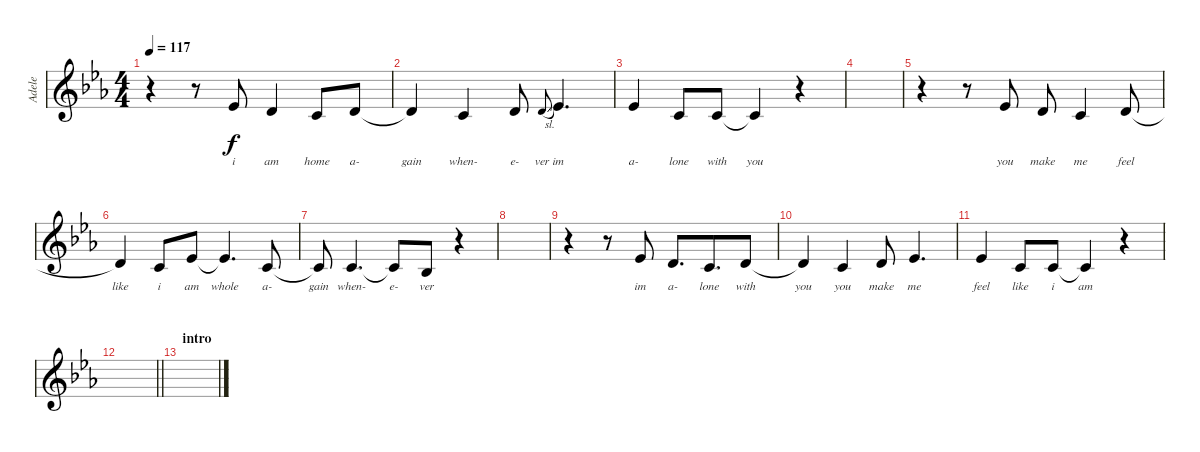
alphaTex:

\track ("Adele" "Adele") {instrument synthvoice}
\staff {score}
\tuning (E5 B4 G4 D4 A3 E3) {hide}
\ts (4 4)
\tempo 117
\clef g2
\ks cminor
r.4{dy f} r.8 1.4.8{lyrics (0 "i") lyrics (1 "") lyrics (2 "") lyrics (3 "") lyrics (4 "")} 0.4.4{lyrics (0 "am") lyrics (1 "") lyrics (2 "") lyrics (3 "") lyrics (4 "")} 3.5.8{lyrics (0 "home") lyrics (1 "") lyrics (2 "") lyrics (3 "") lyrics (4 "")} 0.4.8{lyrics (0 "a-") lyrics (1 "") lyrics (2 "") lyrics (3 "") lyrics (4 "")} |
0.4{t}.4{lyrics (0 "gain") lyrics (1 "") lyrics (2 "") lyrics (3 "") lyrics (4 "")} 3.5.4{lyrics (0 "when-") lyrics (1 "") lyrics (2 "") lyrics (3 "") lyrics (4 "")} 0.4.8{lyrics (0 "e-") lyrics (1 "") lyrics (2 "") lyrics (3 "") lyrics (4 "")} 0.4{sl}.8{lyrics (0 "ver") lyrics (1 "") lyrics (2 "") lyrics (3 "") lyrics (4 "") gr onbeat} 1.4.4{d lyrics (0 "im") lyrics (1 "") lyrics (2 "") lyrics (3 "") lyrics (4 "")} |
1.4.4{lyrics (0 "a-") lyrics (1 "") lyrics (2 "") lyrics (3 "") lyrics (4 "")} 3.5.8{lyrics (0 "lone") lyrics (1 "") lyrics (2 "") lyrics (3 "") lyrics (4 "")} 3.5.8{lyrics (0 "with") lyrics (1 "") lyrics (2 "") lyrics (3 "") lyrics (4 "")} 3.5{t}.4{lyrics (0 "you") lyrics (1 "") lyrics (2 "") lyrics (3 "") lyrics (4 "")} r.4 |
|
r.4 r.8 1.4.8{lyrics (0 "you") lyrics (1 "") lyrics (2 "") lyrics (3 "") lyrics (4 "")} 0.4.8{lyrics (0 "make") lyrics (1 "") lyrics (2 "") lyrics (3 "") lyrics (4 "")} 3.5.4{lyrics (0 "me") lyrics (1 "") lyrics (2 "") lyrics (3 "") lyrics (4 "")} 0.4.8{lyrics (0 "feel") lyrics (1 "") lyrics (2 "") lyrics (3 "") lyrics (4 "")} |
0.4{t}.4{lyrics (0 "like") lyrics (1 "") lyrics (2 "") lyrics (3 "") lyrics (4 "")} 3.5.8{lyrics (0 "i") lyrics (1 "") lyrics (2 "") lyrics (3 "") lyrics (4 "")} 1.4.8{lyrics (0 "am") lyrics (1 "") lyrics (2 "") lyrics (3 "") lyrics (4 "")} 1.4{t}.4{d lyrics (0 "whole") lyrics (1 "") lyrics (2 "") lyrics (3 "") lyrics (4 "")} 3.5.8{lyrics (0 "a-") lyrics (1 "") lyrics (2 "") lyrics (3 "") lyrics (4 "")} |
3.5{t}.8{lyrics (0 "gain") lyrics (1 "") lyrics (2 "") lyrics (3 "") lyrics (4 "")} 3.5.4{d lyrics (0 "when-") lyrics (1 "") lyrics (2 "") lyrics (3 "") lyrics (4 "")} 3.5{t}.8{lyrics (0 "e-") lyrics (1 "") lyrics (2 "") lyrics (3 "") lyrics (4 "")} 1.5.8{lyrics (0 "ver") lyrics (1 "") lyrics (2 "") lyrics (3 "") lyrics (4 "")} r.4 |
|
r.4 r.8 1.4.8{lyrics (0 "im") lyrics (1 "") lyrics (2 "") lyrics (3 "") lyrics (4 "")} 0.4.8{d lyrics (0 "a-") lyrics (1 "") lyrics (2 "") lyrics (3 "") lyrics (4 "")} 3.5.8{d lyrics (0 "lone") lyrics (1 "") lyrics (2 "") lyrics (3 "") lyrics (4 "") beam merge} 0.4.8{lyrics (0 "with") lyrics (1 "") lyrics (2 "") lyrics (3 "") lyrics (4 "")} |
0.4{t}.4{lyrics (0 "you") lyrics (1 "") lyrics (2 "") lyrics (3 "") lyrics (4 "")} 3.5.4{lyrics (0 "you") lyrics (1 "") lyrics (2 "") lyrics (3 "") lyrics (4 "")} 0.4.8{lyrics (0 "make") lyrics (1 "") lyrics (2 "") lyrics (3 "") lyrics (4 "")} 1.4.4{d lyrics (0 "me") lyrics (1 "") lyrics (2 "") lyrics (3 "") lyrics (4 "")} |
1.4.4{lyrics (0 "feel") lyrics (1 "") lyrics (2 "") lyrics (3 "") lyrics (4 "")} 3.5.8{lyrics (0 "like") lyrics (1 "") lyrics (2 "") lyrics (3 "") lyrics (4 "")} 3.5.8{lyrics (0 "i") lyrics (1 "") lyrics (2 "") lyrics (3 "") lyrics (4 "")} 3.5{t}.4{lyrics (0 "am") lyrics (1 "") lyrics (2 "") lyrics (3 "") lyrics (4 "")} r.4 |
\barLineRight lightlight
|
\section ("" "intro")
